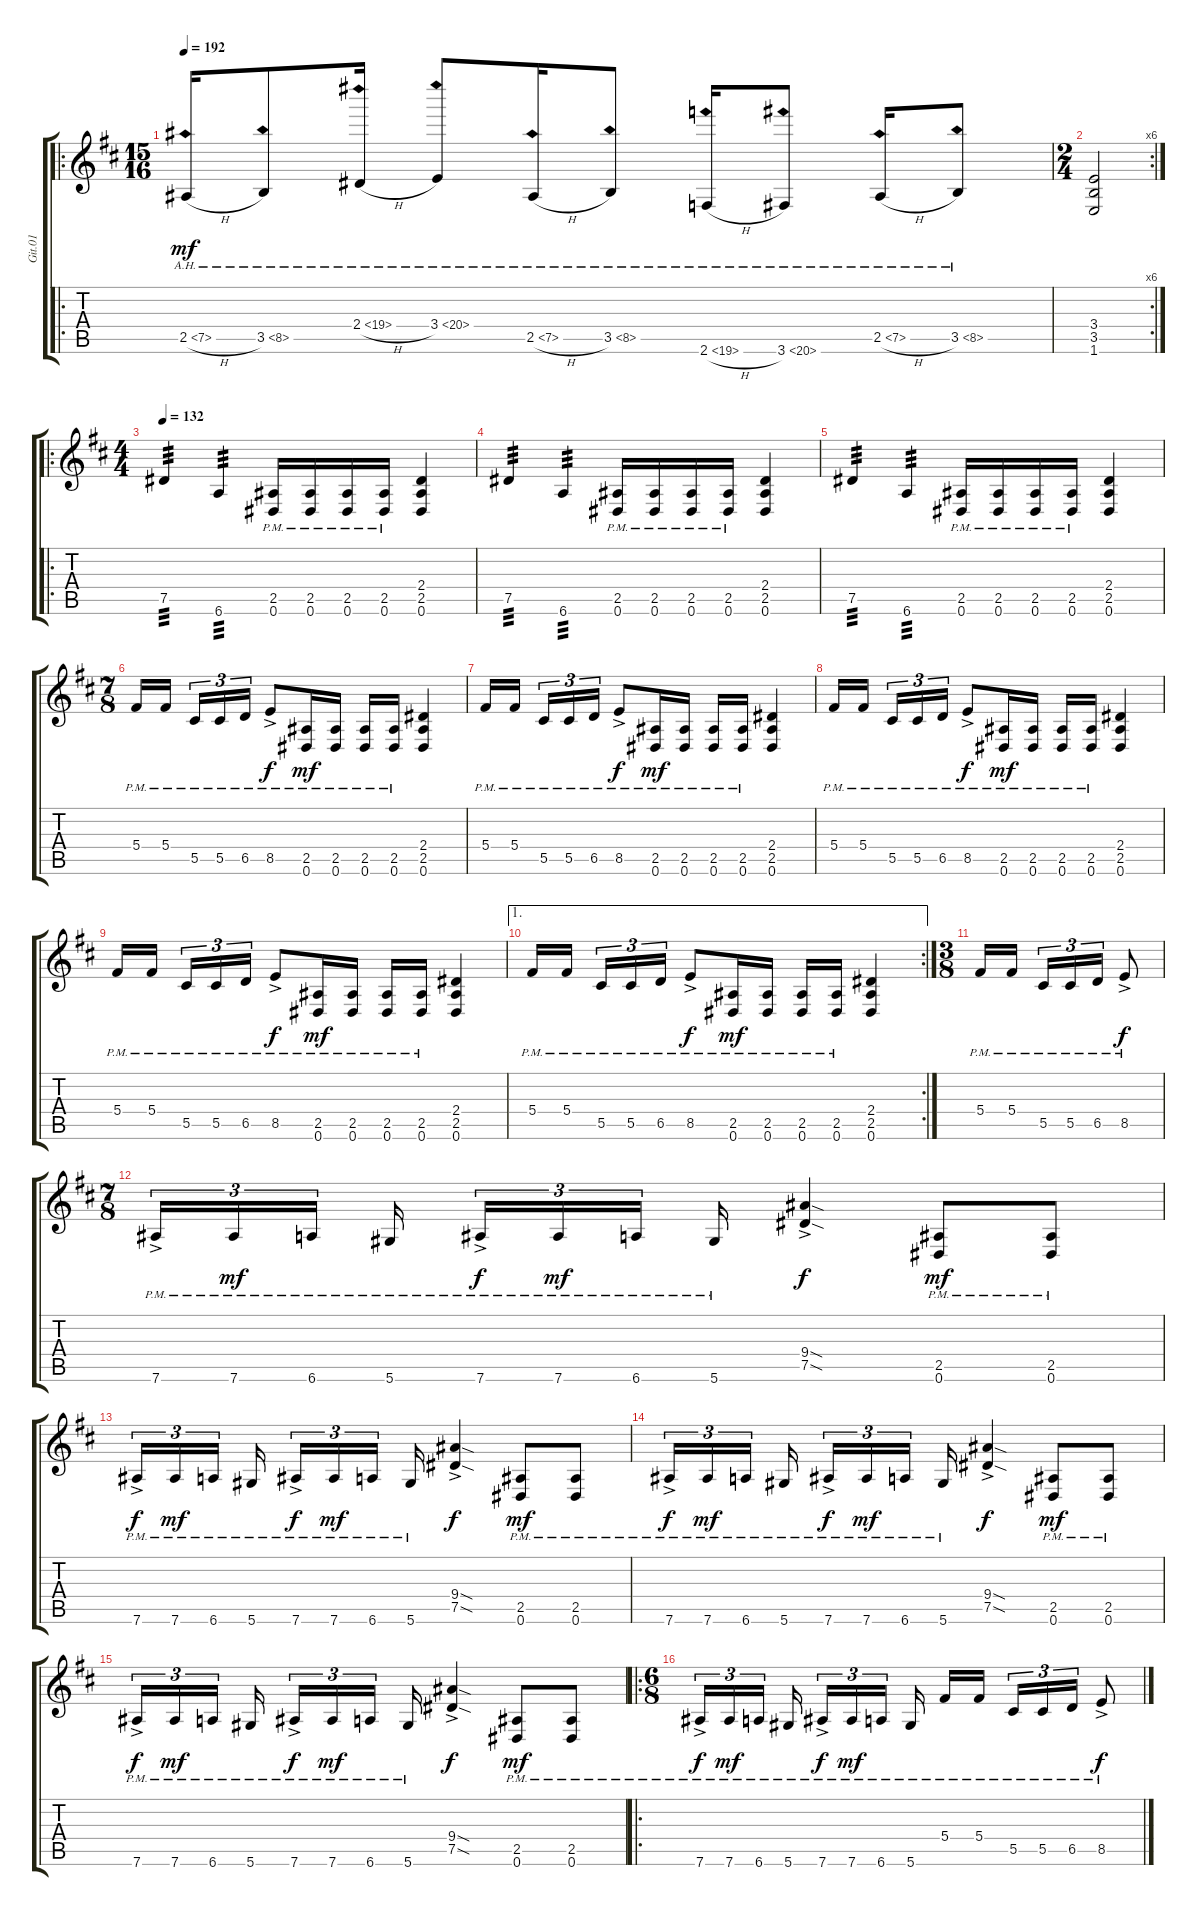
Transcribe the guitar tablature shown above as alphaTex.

\track ("Git.01" "Git.01") {instrument distortionguitar}
\staff {score tabs}
\tuning (Eb4 Bb3 Gb3 Db3 Ab2 Eb2) {hide}
\ro
\ts (15 16)
\tempo 192
\clef g2
\ks d
2.5{ah 5 h}.16{dy mf} 3.5{ah 5}.8 2.4{ah 17 h}.16 3.4{ah 17}.8 2.5{ah 5 h}.16 3.5{ah 5}.8 2.6{ah 17 h}.16 3.6{ah 17}.8 2.5{ah 5 h}.16 3.5{ah 5}.8 |
\rc 6
\ts (2 4)
(3.4 3.5 1.6).2 |
\ro
\ts (4 4)
\tempo 132
7.5.4{tp 3} 6.6.4{tp 3} (2.5{pm} 0.6{pm}).16 (2.5{pm} 0.6{pm}).16 (2.5{pm} 0.6{pm}).16 (2.5{pm} 0.6{pm}).16 (2.4 2.5 0.6).4 |
7.5.4{tp 3} 6.6.4{tp 3} (2.5{pm} 0.6{pm}).16 (2.5{pm} 0.6{pm}).16 (2.5{pm} 0.6{pm}).16 (2.5{pm} 0.6{pm}).16 (2.4 2.5 0.6).4 |
7.5.4{tp 3} 6.6.4{tp 3} (2.5{pm} 0.6{pm}).16 (2.5{pm} 0.6{pm}).16 (2.5{pm} 0.6{pm}).16 (2.5{pm} 0.6{pm}).16 (2.4 2.5 0.6).4 |
\ts (7 8)
5.4{pm}.16 5.4{pm}.16 5.5{pm}.16{tu (3 2)} 5.5{pm}.16{tu (3 2)} 6.5{pm}.16{tu (3 2)} 8.5{ac pm}.8{dy f} (2.5{pm} 0.6{pm}).16{dy mf} (2.5{pm} 0.6{pm}).16 (2.5{pm} 0.6{pm}).16 (2.5{pm} 0.6{pm}).16 (2.4 2.5 0.6).4 |
5.4{pm}.16 5.4{pm}.16 5.5{pm}.16{tu (3 2)} 5.5{pm}.16{tu (3 2)} 6.5{pm}.16{tu (3 2)} 8.5{ac pm}.8{dy f} (2.5{pm} 0.6{pm}).16{dy mf} (2.5{pm} 0.6{pm}).16 (2.5{pm} 0.6{pm}).16 (2.5{pm} 0.6{pm}).16 (2.4 2.5 0.6).4 |
5.4{pm}.16 5.4{pm}.16 5.5{pm}.16{tu (3 2)} 5.5{pm}.16{tu (3 2)} 6.5{pm}.16{tu (3 2)} 8.5{ac pm}.8{dy f} (2.5{pm} 0.6{pm}).16{dy mf} (2.5{pm} 0.6{pm}).16 (2.5{pm} 0.6{pm}).16 (2.5{pm} 0.6{pm}).16 (2.4 2.5 0.6).4 |
5.4{pm}.16 5.4{pm}.16 5.5{pm}.16{tu (3 2)} 5.5{pm}.16{tu (3 2)} 6.5{pm}.16{tu (3 2)} 8.5{ac pm}.8{dy f} (2.5{pm} 0.6{pm}).16{dy mf} (2.5{pm} 0.6{pm}).16 (2.5{pm} 0.6{pm}).16 (2.5{pm} 0.6{pm}).16 (2.4 2.5 0.6).4 |
\ae 1
\rc 2
5.4{pm}.16 5.4{pm}.16 5.5{pm}.16{tu (3 2)} 5.5{pm}.16{tu (3 2)} 6.5{pm}.16{tu (3 2)} 8.5{ac pm}.8{dy f} (2.5{pm} 0.6{pm}).16{dy mf} (2.5{pm} 0.6{pm}).16 (2.5{pm} 0.6{pm}).16 (2.5{pm} 0.6{pm}).16 (2.4 2.5 0.6).4 |
\ts (3 8)
5.4{pm}.16 5.4{pm}.16 5.5{pm}.16{tu (3 2)} 5.5{pm}.16{tu (3 2)} 6.5{pm}.16{tu (3 2)} 8.5{ac pm}.8{dy f} |
\ts (7 8)
7.6{ac pm}.16{tu (3 2)} 7.6{pm}.16{tu (3 2) dy mf} 6.6{pm}.16{tu (3 2)} 5.6{pm}.16{beam splitsecondary} 7.6{ac pm}.16{tu (3 2) dy f} 7.6{pm}.16{tu (3 2) dy mf} 6.6{pm}.16{tu (3 2)} 5.6{pm}.16 (9.4{sod ac} 7.5{sod ac}).4{dy f} (2.5{pm} 0.6{pm}).8{dy mf} (2.5{pm} 0.6{pm}).8 |
7.6{ac pm}.16{tu (3 2) dy f} 7.6{pm}.16{tu (3 2) dy mf} 6.6{pm}.16{tu (3 2)} 5.6{pm}.16{beam splitsecondary} 7.6{ac pm}.16{tu (3 2) dy f} 7.6{pm}.16{tu (3 2) dy mf} 6.6{pm}.16{tu (3 2)} 5.6{pm}.16 (9.4{sod ac} 7.5{sod ac}).4{dy f} (2.5{pm} 0.6{pm}).8{dy mf} (2.5{pm} 0.6{pm}).8 |
7.6{ac pm}.16{tu (3 2) dy f} 7.6{pm}.16{tu (3 2) dy mf} 6.6{pm}.16{tu (3 2)} 5.6{pm}.16{beam splitsecondary} 7.6{ac pm}.16{tu (3 2) dy f} 7.6{pm}.16{tu (3 2) dy mf} 6.6{pm}.16{tu (3 2)} 5.6{pm}.16 (9.4{sod ac} 7.5{sod ac}).4{dy f} (2.5{pm} 0.6{pm}).8{dy mf} (2.5{pm} 0.6{pm}).8 |
7.6{ac pm}.16{tu (3 2) dy f} 7.6{pm}.16{tu (3 2) dy mf} 6.6{pm}.16{tu (3 2)} 5.6{pm}.16{beam splitsecondary} 7.6{ac pm}.16{tu (3 2) dy f} 7.6{pm}.16{tu (3 2) dy mf} 6.6{pm}.16{tu (3 2)} 5.6{pm}.16 (9.4{sod ac} 7.5{sod ac}).4{dy f} (2.5{pm} 0.6{pm}).8{dy mf} (2.5{pm} 0.6{pm}).8 |
\ro
\ts (6 8)
7.6{ac pm}.16{tu (3 2) dy f} 7.6{pm}.16{tu (3 2) dy mf} 6.6{pm}.16{tu (3 2) beam splitsecondary} 5.6{pm}.16{beam splitsecondary} 7.6{ac pm}.16{tu (3 2) dy f} 7.6{pm}.16{tu (3 2) dy mf} 6.6{pm}.16{tu (3 2) beam splitsecondary} 5.6{pm}.16 5.4{pm}.16 5.4{pm}.16{beam splitsecondary} 5.5{pm}.16{tu (3 2)} 5.5{pm}.16{tu (3 2)} 6.5{pm}.16{tu (3 2)} 8.5{ac pm}.8{dy f}
